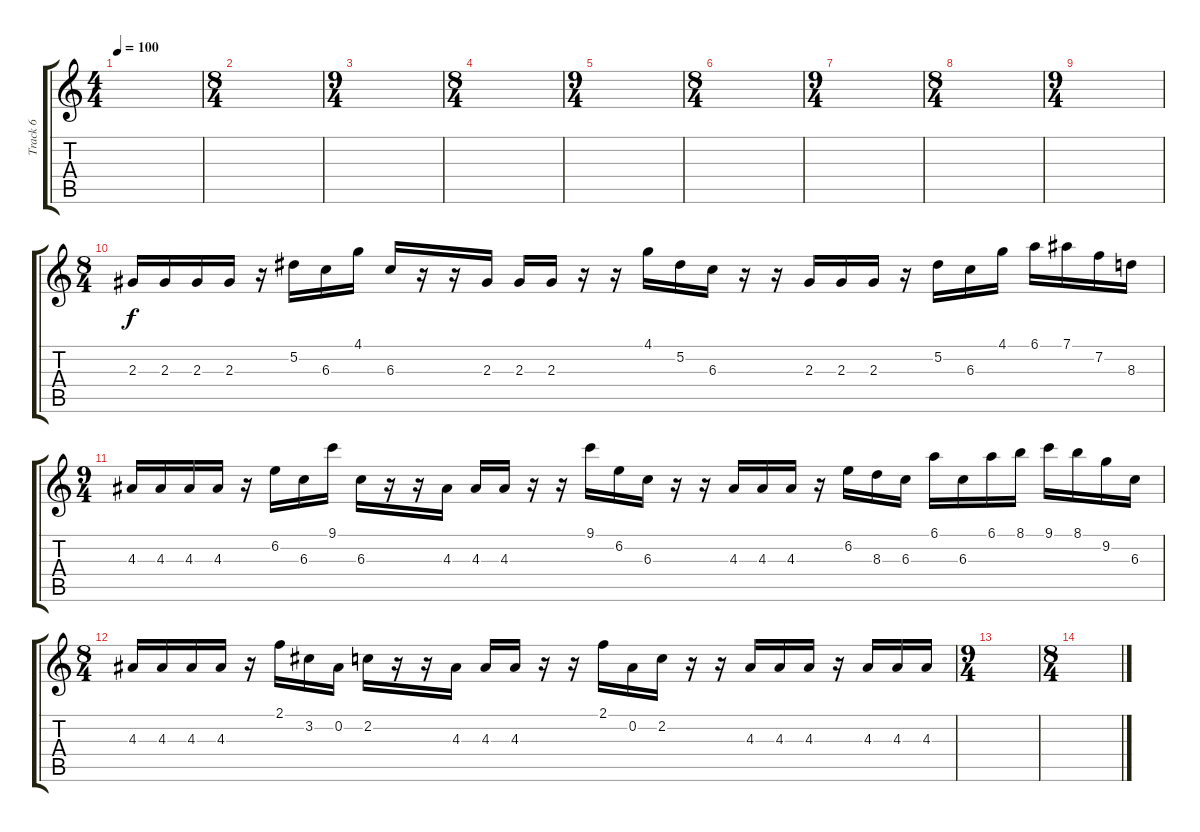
\track ("Track 6" "Track 6") {instrument acousticguitarsteel}
\staff {score tabs}
\tuning (Eb4 Bb3 Gb3 Db3 Ab2 Eb2) {hide}
\ts (4 4)
\tempo 100
\clef g2
\ks c
|
\ts (8 4)
|
\ts (9 4)
|
\ts (8 4)
|
\ts (9 4)
|
\ts (8 4)
|
\ts (9 4)
|
\ts (8 4)
|
\ts (9 4)
|
\ts (8 4)
2.3.16 2.3.16 2.3.16 2.3.16 r.16 5.2.16 6.3.16 4.1.16 6.3.16 r.16 r.16 2.3.16 2.3.16 2.3.16 r.16 r.16 4.1.16 5.2.16 6.3.16 r.16 r.16 2.3.16 2.3.16 2.3.16 r.16 5.2.16 6.3.16 4.1.16 6.1.16 7.1.16 7.2.16 8.3.16 |
\ts (9 4)
4.3.16 4.3.16 4.3.16 4.3.16 r.16 6.2.16 6.3.16 9.1.16 6.3.16 r.16 r.16 4.3.16 4.3.16 4.3.16 r.16 r.16 9.1.16 6.2.16 6.3.16 r.16 r.16 4.3.16 4.3.16 4.3.16 r.16 6.2.16 8.3.16 6.3.16 6.1.16 6.3.16 6.1.16 8.1.16 9.1.16 8.1.16 9.2.16 6.3.16 |
\ts (8 4)
4.3.16 4.3.16 4.3.16 4.3.16 r.16 2.1.16 3.2.16 0.2.16 2.2.16 r.16 r.16 4.3.16 4.3.16 4.3.16 r.16 r.16 2.1.16 0.2.16 2.2.16 r.16 r.16 4.3.16 4.3.16 4.3.16 r.16 4.3.16 4.3.16 4.3.16 |
\ts (9 4)
|
\ts (8 4)
